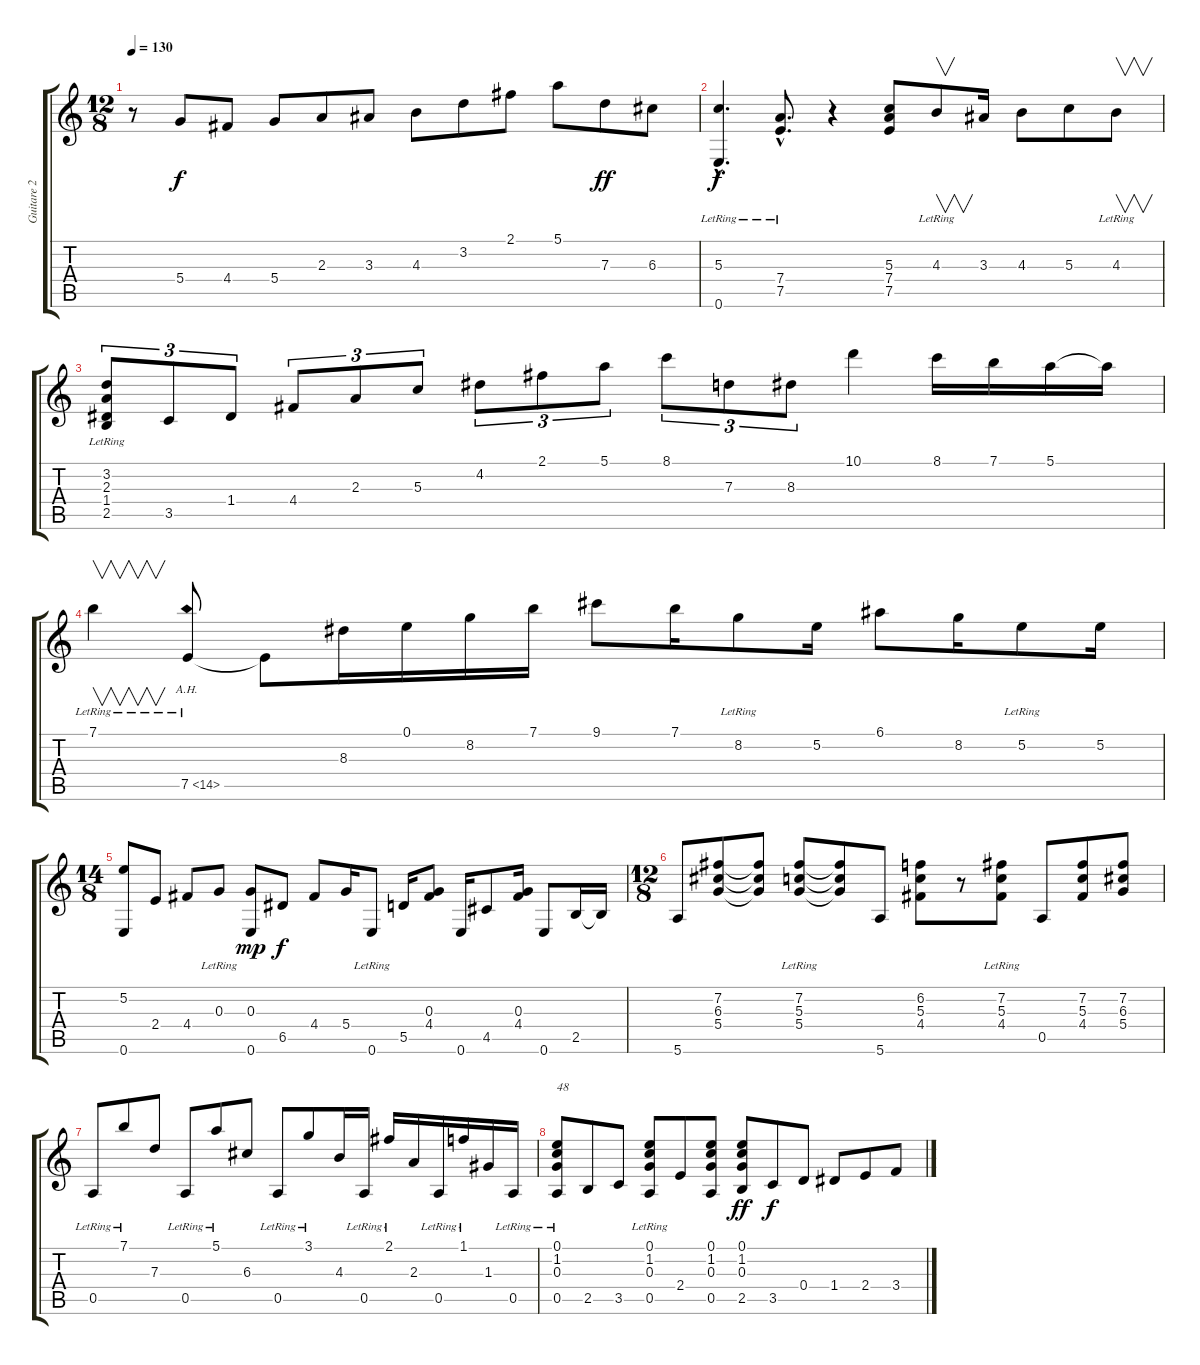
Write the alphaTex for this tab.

\track ("Guitare 2" "Guitare 2") {instrument electricbasspick}
\staff {score tabs}
\tuning (E4 B3 G3 D3 A2 E2) {hide}
\ts (12 8)
\tempo 130
\clef g2
\ks c
r.8{dy f} 5.4.8 4.4.8 5.4.8 2.3.8 3.3.8 4.3.8 3.2.8 2.1.8 5.1.8 7.3.8{dy ff} 6.3.8 |
(5.3{hac} 0.6{hac lr}).4{d dy f} (7.4{hac lr} 7.5{hac lr}).8{d} r.4 (5.3 7.4 7.5).8 4.3{lr}.8{v} 3.3.16 4.3.8 5.3.8 4.3{lr}.8{v} |
(3.2 2.3 1.4 2.5{lr}).8{tu (3 2)} 3.5.8{tu (3 2)} 1.4.8{tu (3 2)} 4.4.8{tu (3 2)} 2.3.8{tu (3 2)} 5.3.8{tu (3 2)} 4.2.8{tu (3 2)} 2.1.8{tu (3 2)} 5.1.8{tu (3 2)} 8.1.8{tu (3 2)} 7.3.8{tu (3 2)} 8.3.8{tu (3 2)} 10.1.4 8.1.16 7.1.16 5.1.16 5.1{t}.16 |
7.1{lr}.4{v} 7.5{ah 7 lr}.8 7.5{t}.8 8.3.16 0.1.16 8.2.16 7.1.16 9.1.8 7.1.16 8.2{lr}.8 5.2.16 6.1.8 8.2.16 5.2{lr}.8 5.2.16 |
\ts (14 8)
(5.2 0.6).8 2.4.8 4.4.8 0.3{lr}.8 (0.3 0.6).8{dy mp} 6.5.8{dy f} 4.4.8 5.4.16 0.6{lr}.8 5.5.16 (0.3 4.4).8 0.6.16 4.5.8 (0.3 4.4).16 0.6.8 2.5.16 2.5{t}.16 |
\ts (12 8)
5.6.8 (7.2 6.3 5.4).8 (7.2{t} 6.3{t} 5.4{t}).8 (7.2 5.3 5.4{lr}).8 (7.2{t} 5.3{t} 5.4{t}).8 5.6.8 (6.2 5.3 4.4).8 r.8 (7.2 5.3 4.4{lr}).8 0.5.8 (7.2 5.3 4.4).8 (7.2 6.3 5.4).8 |
0.5{lr}.8 7.1{lr}.8 7.3.8 0.5{lr}.8 5.1{lr}.8 6.3.8 0.5{lr}.8 3.1{lr}.8 4.3.16 0.5{lr}.16 2.1{lr}.16 2.3.16 0.5{lr}.16 1.1{lr}.16 1.3.16 0.5{lr}.16 |
(0.1{lr} 1.2{lr} 0.3{lr} 0.5{lr}).8{txt "48"} 2.5.8 3.5.8 (0.1{lr} 1.2{lr} 0.3{lr} 0.5).8 2.4.8 (0.1 1.2 0.3 0.5).8 (0.1 1.2 0.3 2.5).8{dy ff} 3.5.8{dy f} 0.4.8 1.4.8 2.4.8 3.4.8
